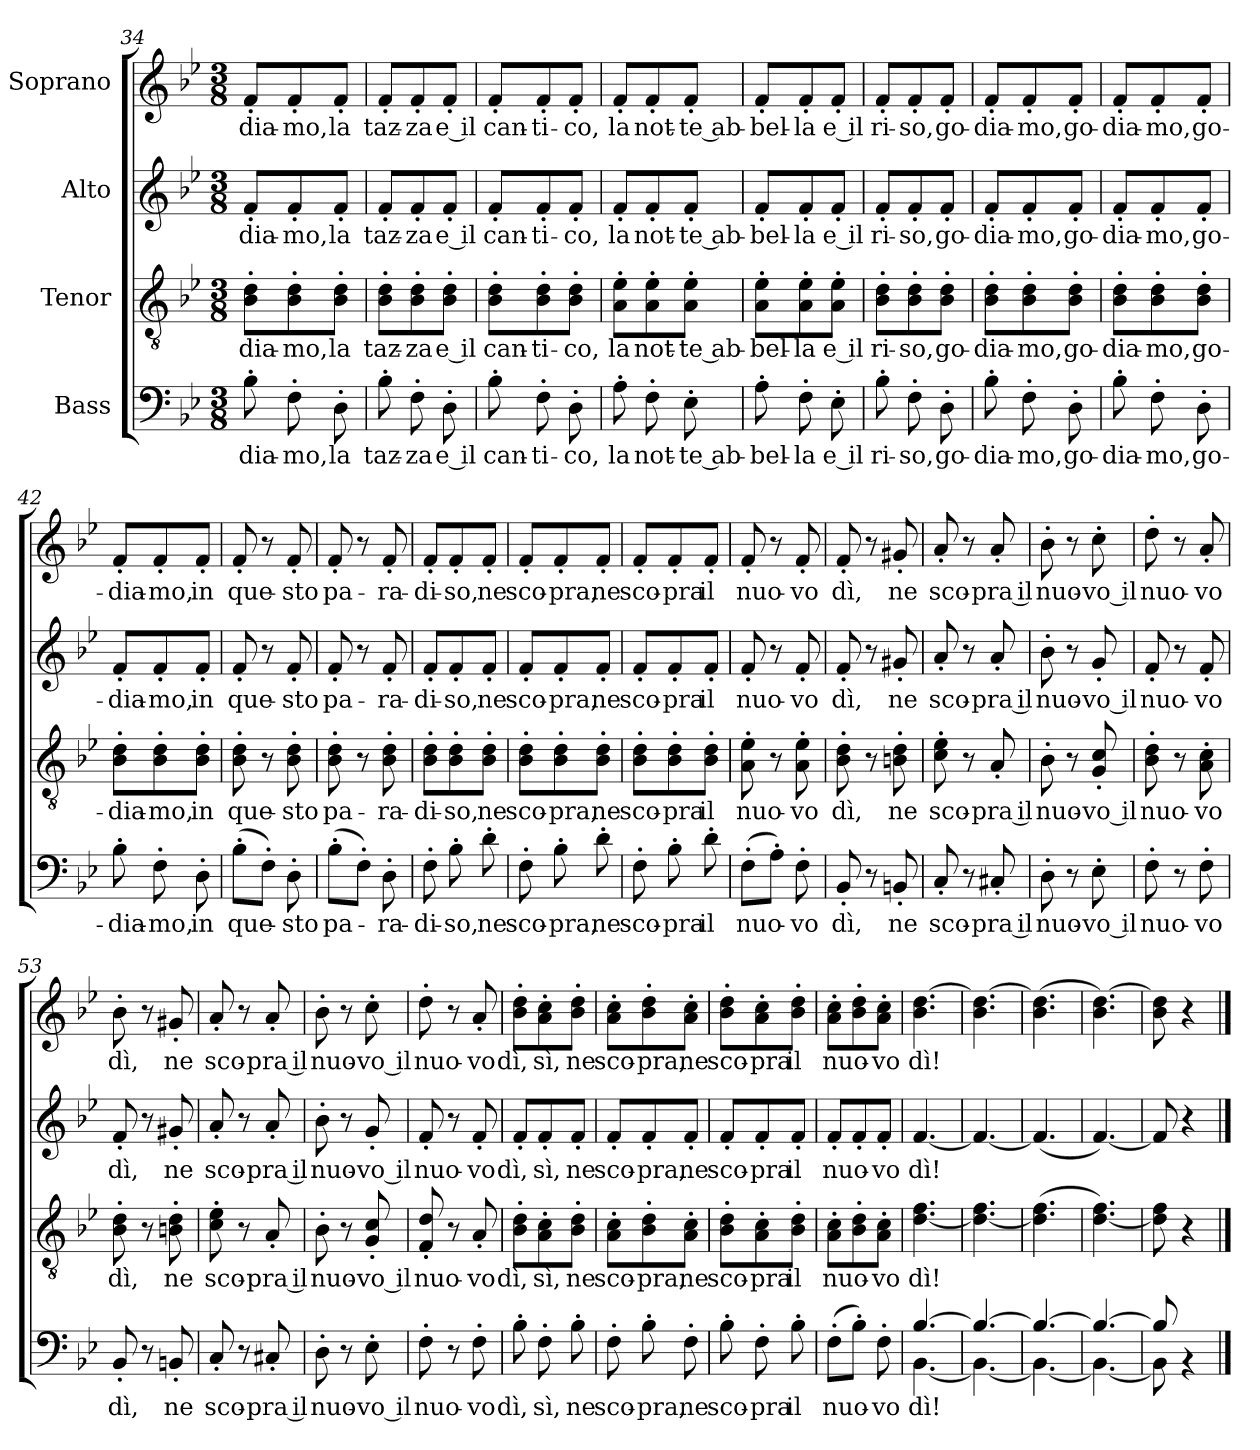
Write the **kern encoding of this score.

**kern	**text	**kern	**text	**kern	**text	**kern	**text
*part4	*part4	*part3	*part3	*part2	*part2	*part1	*part1
*staff4	*staff4	*staff3	*staff3	*staff2	*staff2	*staff1	*staff1
*I"Bass	*	*I"Tenor	*	*I"Alto	*	*I"Soprano	*
*clefF4	*	*clefGv2	*	*clefG2	*	*clefG2	*
*k[b-e-]	*	*k[b-e-]	*	*k[b-e-]	*	*k[b-e-]	*
*M3/8	*	*M3/8	*	*M3/8	*	*M3/8	*
=34	=34	=34	=34	=34	=34	=34	=34
8B-'\	-dia-	8B-'\ 8d'\L	-dia-	8f'/L	-dia-	8f'/L	-dia-
8F'\	-mo,	8B-'\ 8d'\	-mo,	8f'/	-mo,	8f'/	-mo,
8D'\	la	8B-'\ 8d'\J	la	8f'/J	la	8f'/J	la
=35	=35	=35	=35	=35	=35	=35	=35
8B-'\	taz-	8B-'\ 8d'\L	taz-	8f'/L	taz-	8f'/L	taz-
8F'\	-za	8B-'\ 8d'\	-za	8f'/	-za	8f'/	-za
8D'\	e il	8B-'\ 8d'\J	e il	8f'/J	e il	8f'/J	e il
=36	=36	=36	=36	=36	=36	=36	=36
8B-'\	can-	8B-'\ 8d'\L	can-	8f'/L	can-	8f'/L	can-
8F'\	-ti-	8B-'\ 8d'\	-ti-	8f'/	-ti-	8f'/	-ti-
8D'\	-co,	8B-'\ 8d'\J	-co,	8f'/J	-co,	8f'/J	-co,
!!LO:LB:g=z
=37	=37	=37	=37	=37	=37	=37	=37
8A'\	la	8A'\ 8e-'\L	la	8f'/L	la	8f'/L	la
8F'\	not-	8A'\ 8e-'\	not-	8f'/	not-	8f'/	not-
8E-'\	-te ab-	8A'\ 8e-'\J	-te ab-	8f'/J	-te ab-	8f'/J	-te ab-
=38	=38	=38	=38	=38	=38	=38	=38
8A'\	-bel-	8A'\ 8e-'\L	-bel-	8f'/L	-bel-	8f'/L	-bel-
8F'\	-la	8A'\ 8e-'\	-la	8f'/	-la	8f'/	-la
8E-'\	e il	8A'\ 8e-'\J	e il	8f'/J	e il	8f'/J	e il
=39	=39	=39	=39	=39	=39	=39	=39
8B-'\	ri-	8B-'\ 8d'\L	ri-	8f'/L	ri-	8f'/L	ri-
8F'\	-so,	8B-'\ 8d'\	-so,	8f'/	-so,	8f'/	-so,
8D'\	go-	8B-'\ 8d'\J	go-	8f'/J	go-	8f'/J	go-
=40	=40	=40	=40	=40	=40	=40	=40
8B-'\	-dia-	8B-'\ 8d'\L	-dia-	8f'/L	-dia-	8f'/L	-dia-
8F'\	-mo,	8B-'\ 8d'\	-mo,	8f'/	-mo,	8f'/	-mo,
8D'\	go-	8B-'\ 8d'\J	go-	8f'/J	go-	8f'/J	go-
=41	=41	=41	=41	=41	=41	=41	=41
8B-'\	-dia-	8B-'\ 8d'\L	-dia-	8f'/L	-dia-	8f'/L	-dia-
8F'\	-mo,	8B-'\ 8d'\	-mo,	8f'/	-mo,	8f'/	-mo,
8D'\	go-	8B-'\ 8d'\J	go-	8f'/J	go-	8f'/J	go-
=42	=42	=42	=42	=42	=42	=42	=42
8B-'\	-dia-	8B-'\ 8d'\L	-dia-	8f'/L	-dia-	8f'/L	-dia-
8F'\	-mo,	8B-'\ 8d'\	-mo,	8f'/	-mo,	8f'/	-mo,
8D'\	in	8B-'\ 8d'\J	in	8f'/J	in	8f'/J	in
!!LO:PB:g=z
=43	=43	=43	=43	=43	=43	=43	=43
(8B-'\L	que-	8B-\' 8d\'	que-	8f'/	que-	8f'/	que-
8F'\J)	.	8r	.	8r	.	8r	.
8D'\	-sto	8B-\' 8d\'	-sto	8f'/	-sto	8f'/	-sto
=44	=44	=44	=44	=44	=44	=44	=44
(8B-'\L	pa-	8B-\' 8d\'	pa-	8f'/	pa-	8f'/	pa-
8F'\J)	.	8r	.	8r	.	8r	.
8D'\	-ra-	8B-\' 8d\'	-ra-	8f'/	-ra-	8f'/	-ra-
=45	=45	=45	=45	=45	=45	=45	=45
8F'\	-di-	8B-'\ 8d'\L	-di-	8f'/L	-di-	8f'/L	-di-
8B-'\	-so,	8B-'\ 8d'\	-so,	8f'/	-so,	8f'/	-so,
8d'\	ne	8B-'\ 8d'\J	ne	8f'/J	ne	8f'/J	ne
=46	=46	=46	=46	=46	=46	=46	=46
8F'\	sco-	8B-'\ 8d'\L	sco-	8f'/L	sco-	8f'/L	sco-
8B-'\	-pra,	8B-'\ 8d'\	-pra,	8f'/	-pra,	8f'/	-pra,
8d'\	ne	8B-'\ 8d'\J	ne	8f'/J	ne	8f'/J	ne
=47	=47	=47	=47	=47	=47	=47	=47
8F'\	sco-	8B-'\ 8d'\L	sco-	8f'/L	sco-	8f'/L	sco-
8B-'\	-pra	8B-'\ 8d'\	-pra	8f'/	-pra	8f'/	-pra
8d'\	il	8B-'\ 8d'\J	il	8f'/J	il	8f'/J	il
=48	=48	=48	=48	=48	=48	=48	=48
(8F'\L	nuo-	8A\' 8e-\'	nuo-	8f'/	nuo-	8f'/	nuo-
8A'\J)	.	8r	.	8r	.	8r	.
8F'\	-vo	8A\' 8e-\'	-vo	8f'/	-vo	8f'/	-vo
=49	=49	=49	=49	=49	=49	=49	=49
8BB-'/	dì,	8B-\' 8d\'	dì,	8f'/	dì,	8f'/	dì,
8r	.	8r	.	8r	.	8r	.
8BBn'/	ne	8Bn\' 8d\'	ne	8g#X'/	ne	8g#X'/	ne
!!LO:LB:g=z
=50	=50	=50	=50	=50	=50	=50	=50
8C'/	sco-	8c\' 8e-\'	sco-	8a'/	sco-	8a'/	sco-
8r	.	8r	.	8r	.	8r	.
8C#X'/	-pra il	8A'/	-pra il	8a'/	-pra il	8a'/	-pra il
=51	=51	=51	=51	=51	=51	=51	=51
8D'\	nuo-	8B-'\	nuo-	8b-'\	nuo-	8b-'\	nuo-
8r	.	8r	.	8r	.	8r	.
8E-'\	-vo il	8G/' 8c/'	-vo il	8g'/	-vo il	8cc'\	-vo il
=52	=52	=52	=52	=52	=52	=52	=52
8F'\	nuo-	8B-\' 8d\'	nuo-	8f'/	nuo-	8dd'\	nuo-
8r	.	8r	.	8r	.	8r	.
8F'\	-vo	8A\' 8c\'	-vo	8f'/	-vo	8a'/	-vo
=53	=53	=53	=53	=53	=53	=53	=53
8BB-'/	dì,	8B-\' 8d\'	dì,	8f'/	dì,	8b-'\	dì,
8r	.	8r	.	8r	.	8r	.
8BBn'/	ne	8Bn\' 8d\'	ne	8g#X'/	ne	8g#X'/	ne
=54	=54	=54	=54	=54	=54	=54	=54
8C'/	sco-	8c\' 8e-\'	sco-	8a'/	sco-	8a'/	sco-
8r	.	8r	.	8r	.	8r	.
8C#X'/	-pra il	8A'/	-pra il	8a'/	-pra il	8a'/	-pra il
=55	=55	=55	=55	=55	=55	=55	=55
8D'\	nuo-	8B-'\	nuo-	8b-'\	nuo-	8b-'\	nuo-
8r	.	8r	.	8r	.	8r	.
8E-'\	-vo il	8G/' 8c/'	-vo il	8g'/	-vo il	8cc'\	-vo il
!!LO:PB:g=z
=56	=56	=56	=56	=56	=56	=56	=56
8F'\	nuo-	8F/' 8d/'	nuo-	8f'/	nuo-	8dd'\	nuo-
8r	.	8r	.	8r	.	8r	.
8F'\	-vo	8A'/	-vo	8f'/	-vo	8a'/	-vo
=57	=57	=57	=57	=57	=57	=57	=57
8B-'\	dì,	8B-'\ 8d'\L	dì,	8f'/L	dì,	8b-'\ 8dd'\L	dì,
8F'\	sì,	8A'\ 8c'\	sì,	8f'/	sì,	8a'\ 8cc'\	sì,
8B-'\	ne	8B-'\ 8d'\J	ne	8f'/J	ne	8b-'\ 8dd'\J	ne
=58	=58	=58	=58	=58	=58	=58	=58
8F'\	sco-	8A'\ 8c'\L	sco-	8f'/L	sco-	8a'\ 8cc'\L	sco-
8B-'\	-pra,	8B-'\ 8d'\	-pra,	8f'/	-pra,	8b-'\ 8dd'\	-pra,
8F'\	ne	8A'\ 8c'\J	ne	8f'/J	ne	8a'\ 8cc'\J	ne
=59	=59	=59	=59	=59	=59	=59	=59
8B-'\	sco-	8B-'\ 8d'\L	sco-	8f'/L	sco-	8b-'\ 8dd'\L	sco-
8F'\	-pra	8A'\ 8c'\	-pra	8f'/	-pra	8a'\ 8cc'\	-pra
8B-'\	il	8B-'\ 8d'\J	il	8f'/J	il	8b-'\ 8dd'\J	il
!!LO:LB:g=z
=60	=60	=60	=60	=60	=60	=60	=60
(8F'\L	nuo-	8A'\ 8c'\L	nuo-	8f'/L	nuo-	8a'\ 8cc'\L	nuo-
8B-'\J)	.	8B-'\ 8d'\	.	8f'/	.	8b-'\ 8dd'\	.
8F'\	-vo	8A'\ 8c'\J	-vo	8f'/J	-vo	8a'\ 8cc'\J	-vo
=61	=61	=61	=61	=61	=61	=61	=61
*^	*	*	*	*	*	*	*
[4.B-/	[4.BB-\	dì!	[4.d\ 4.f\	dì!	[4.f/	dì!	4.b-\ [4.dd\	dì!
=62	=62	=62	=62	=62	=62	=62	=62	=62
4.B-/_	4.BB-\_	.	4.d\_ 4.f\	.	4.f/_	.	4.b-\ 4.dd\_	.
=63	=63	=63	=63	=63	=63	=63	=63	=63
4.B-/_	4.BB-\_	.	(4.d\] 4.f\	.	(4.f/]	.	(4.b-\ 4.dd\]	.
=64	=64	=64	=64	=64	=64	=64	=64	=64
4.B-/_	4.BB-\_	.	[4.d\ 4.f\)	.	[4.f/)	.	4.b-\ [4.dd\)	.
=65	=65	=65	=65	=65	=65	=65	=65	=65
8B-/]	8BB-\]	.	8d\] 8f\	.	8f/]	.	8b-\ 8dd\]	.
4rBB	4ryy	.	4r	.	4r	.	4r	.
*v	*v	*	*	*	*	*	*	*
==	==	==	==	==	==	==	==
*-	*-	*-	*-	*-	*-	*-	*-
